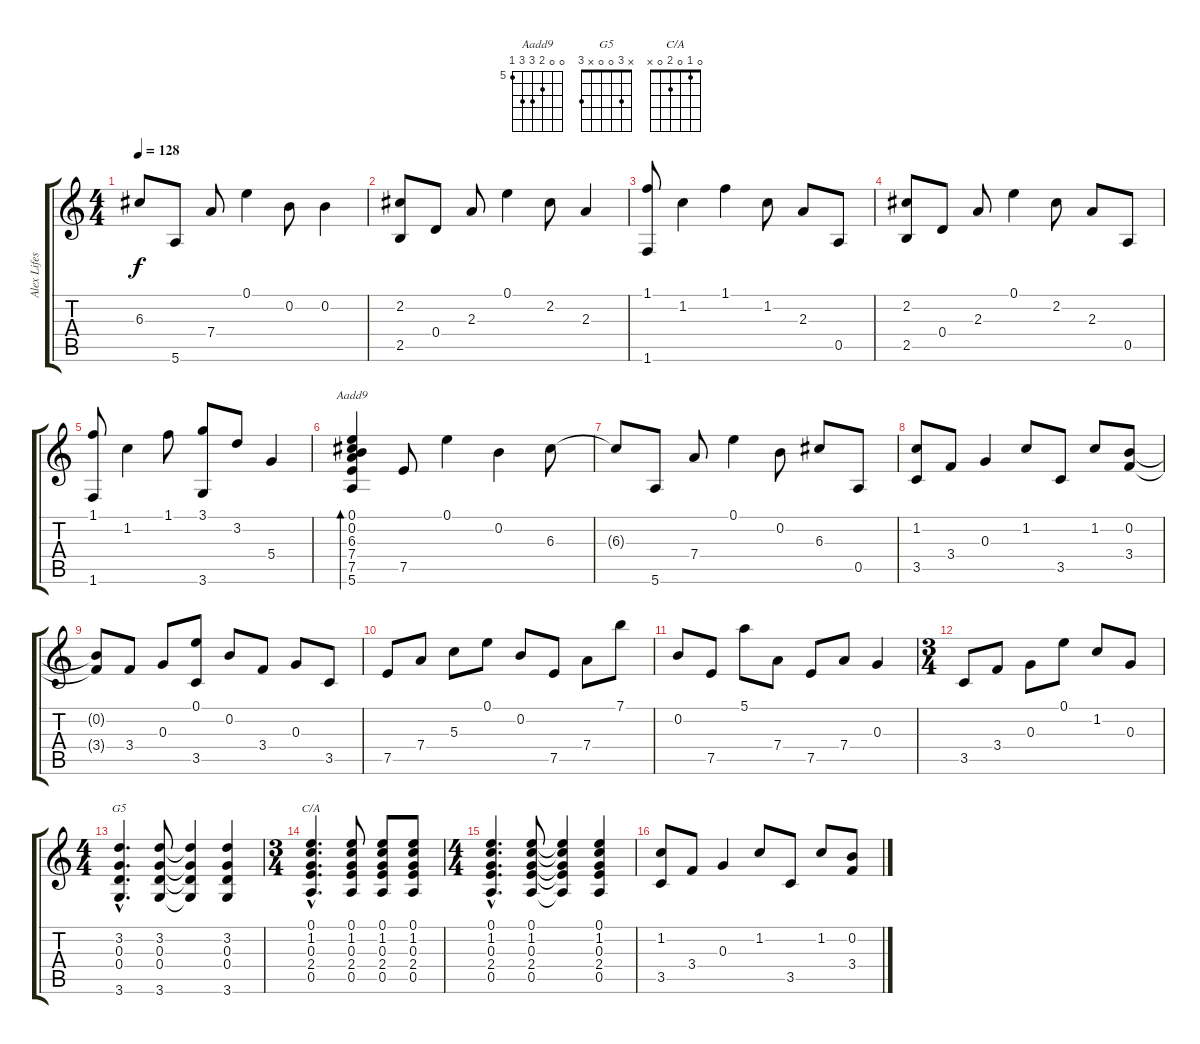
\track ("Alex Lifeson" "Alex Lifes") {instrument acousticguitarsteel}
\staff {score tabs}
\tuning (E4 B3 G3 D3 A2 E2) {hide}
\chord ("Aadd9" 0 0 6 7 7 5) {firstfret 5}
\chord ("G5" x 3 0 0 x 3)
\chord ("C/A" 0 1 0 2 0 x)
\ts (4 4)
\tempo 128
\clef g2
\ks c
6.3{t}.8{dy f} 5.6.8 7.4.8 0.1.4 0.2.8 0.2.4 |
(2.2 2.5).8 0.4.8 2.3.8 0.1.4 2.2.8 2.3.4 |
(1.1 1.6).8 1.2.4 1.1.4 1.2.8 2.3.8 0.5.8 |
(2.2 2.5).8 0.4.8 2.3.8 0.1.4 2.2.8 2.3.8 0.5.8 |
(1.1 1.6).8 1.2.4 1.1.8 (3.1 3.6).8 3.2.8 5.4.4 |
(0.1 0.2 6.3 7.4 7.5 5.6).4{bd 480 ch "Aadd9"} 7.5.8 0.1.4 0.2.4 6.3.8 |
6.3{t}.8 5.6.8 7.4.8 0.1.4 0.2.8 6.3.8 0.5.8 |
(1.2 3.5).8 3.4.8 0.3.4 1.2.8 3.5.8 1.2.8 (0.2 3.4).8 |
(0.2{t} 3.4{t}).8 3.4.8 0.3.8 (0.1 3.5).8 0.2.8 3.4.8 0.3.8 3.5.8 |
7.5.8 7.4.8 5.3.8 0.1.8 0.2.8 7.5.8 7.4.8 7.1.8 |
0.2.8 7.5.8 5.1.8 7.4.8 7.5.8 7.4.8 0.3.4 |
\ts (3 4)
3.5.8 3.4.8 0.3.8 0.1.8 1.2.8 0.3.8 |
\ts (4 4)
(3.2{hac} 0.3{hac} 0.4{hac} 3.6{hac}).4{d ch "G5"} (3.2 0.3 0.4 3.6).8 (3.2{t} 0.3{t} 0.4{t} 3.6{t}).4 (3.2 0.3 0.4 3.6).4 |
\ts (3 4)
(0.1{hac} 1.2{hac} 0.3{hac} 2.4{hac} 0.5{hac}).4{d ch "C/A"} (0.1 1.2 0.3 2.4 0.5).8 (0.1 1.2 0.3 2.4 0.5).8 (0.1 1.2 0.3 2.4 0.5).8 |
\ts (4 4)
(0.1{hac} 1.2{hac} 0.3{hac} 2.4{hac} 0.5{hac}).4{d} (0.1 1.2 0.3 2.4 0.5).8 (0.1{t} 1.2{t} 0.3{t} 2.4{t} 0.5{t}).4 (0.1 1.2 0.3 2.4 0.5).4 |
(1.2 3.5).8 3.4.8 0.3.4 1.2.8 3.5.8 1.2.8 (0.2 3.4).8
